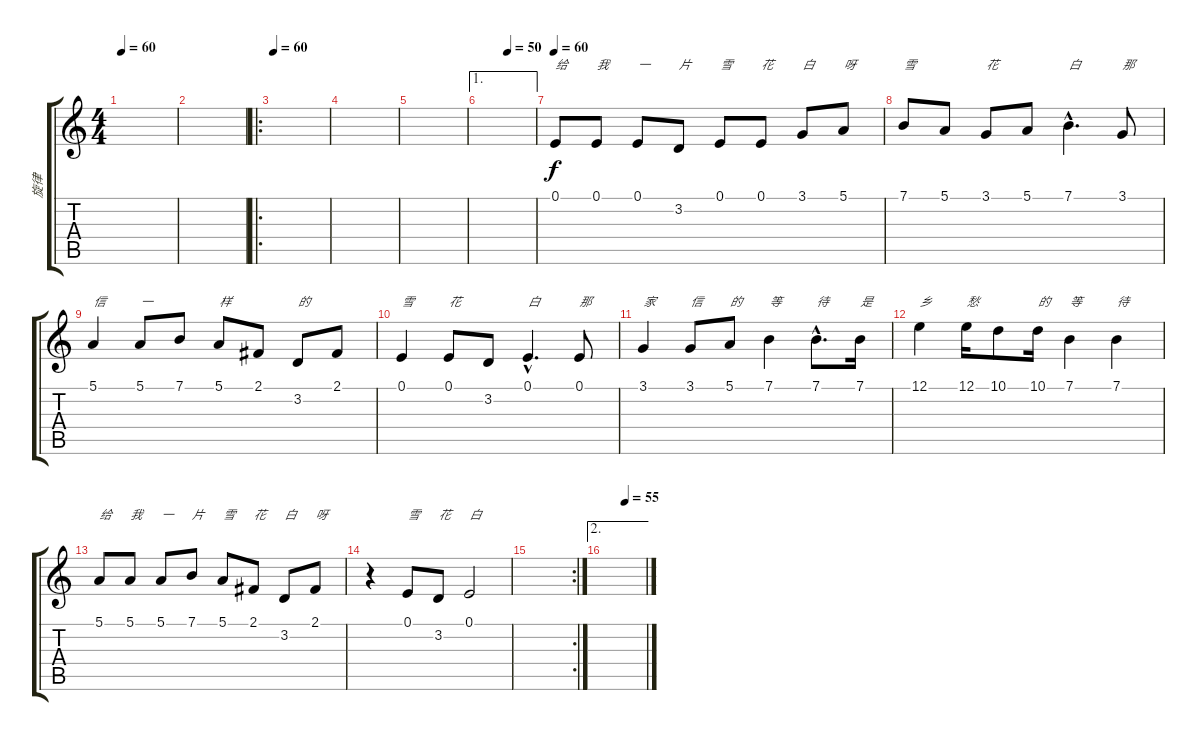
\track ("旋律" "旋律") {instrument flute}
\staff {score tabs}
\tuning (E4 B3 G3 D3 A2 E2) {hide}
\ts (4 4)
\tempo 60
\clef g2
\ks c
|
|
\ro
\tempo 60
|
|
|
\ae 1
\tempo (50 0.5)
|
\tempo 60
0.1.8{txt "给"} 0.1.8{txt "我"} 0.1.8{txt "一"} 3.2.8{txt "片"} 0.1.8{txt "雪"} 0.1.8{txt "花"} 3.1.8{txt "白"} 5.1.8{txt "呀"} |
7.1.8{txt "雪"} 5.1.8 3.1.8{txt "花"} 5.1.8 7.1{hac}.4{d txt "白"} 3.1.8{txt "那"} |
5.1.4{txt "信"} 5.1.8{txt "一"} 7.1.8 5.1.8{txt "样"} 2.1.8 3.2.8{txt "的"} 2.1.8 |
0.1.4{txt "雪"} 0.1.8{txt "花"} 3.2.8 0.1{hac}.4{d txt "白"} 0.1.8{txt "那"} |
3.1.4{txt "家"} 3.1.8{txt "信"} 5.1.8{txt "的"} 7.1.4{txt "等"} 7.1{hac}.8{d txt "待"} 7.1.16{txt "是"} |
12.1.4{txt "乡"} 12.1.16{txt "愁"} 10.1.8 10.1.16{txt "的"} 7.1.4{txt "等"} 7.1.4{txt "待"} |
5.1.8{txt "给"} 5.1.8{txt "我"} 5.1.8{txt "一"} 7.1.8{txt "片"} 5.1.8{txt "雪"} 2.1.8{txt "花"} 3.2.8{txt "白"} 2.1.8{txt "呀"} |
r.4 0.1.8{txt "雪"} 3.2.8{txt "花"} 0.1.2{txt "白"} |
\rc 2
|
\ae 2
\tempo (55 0.5)
